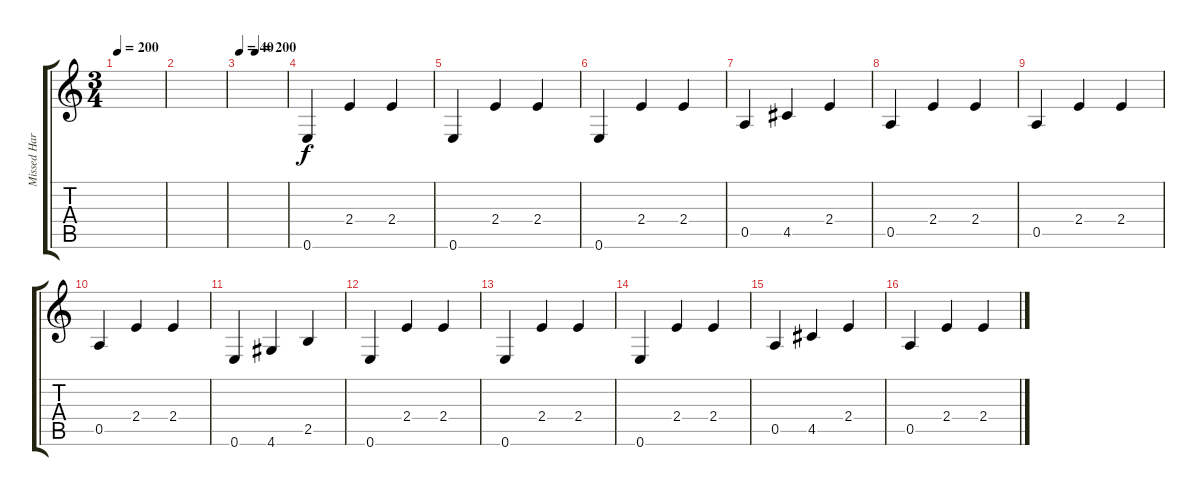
\track ("Missed Harmonics" "Missed Har") {instrument acousticguitarnylon}
\staff {score tabs}
\tuning (E4 B3 G3 D3 A2 E2) {hide}
\ts (3 4)
\tempo 200
\clef g2
\ks c
|
|
\tempo 40
\tempo (200 0.3333333333333333)
|
0.6.4 2.4.4 2.4.4 |
0.6.4 2.4.4 2.4.4 |
0.6.4 2.4.4 2.4.4 |
0.5.4 4.5.4 2.4.4 |
0.5.4 2.4.4 2.4.4 |
0.5.4 2.4.4 2.4.4 |
0.5.4 2.4.4 2.4.4 |
0.6.4 4.6.4 2.5.4 |
0.6.4 2.4.4 2.4.4 |
0.6.4 2.4.4 2.4.4 |
0.6.4 2.4.4 2.4.4 |
0.5.4 4.5.4 2.4.4 |
0.5.4 2.4.4 2.4.4
